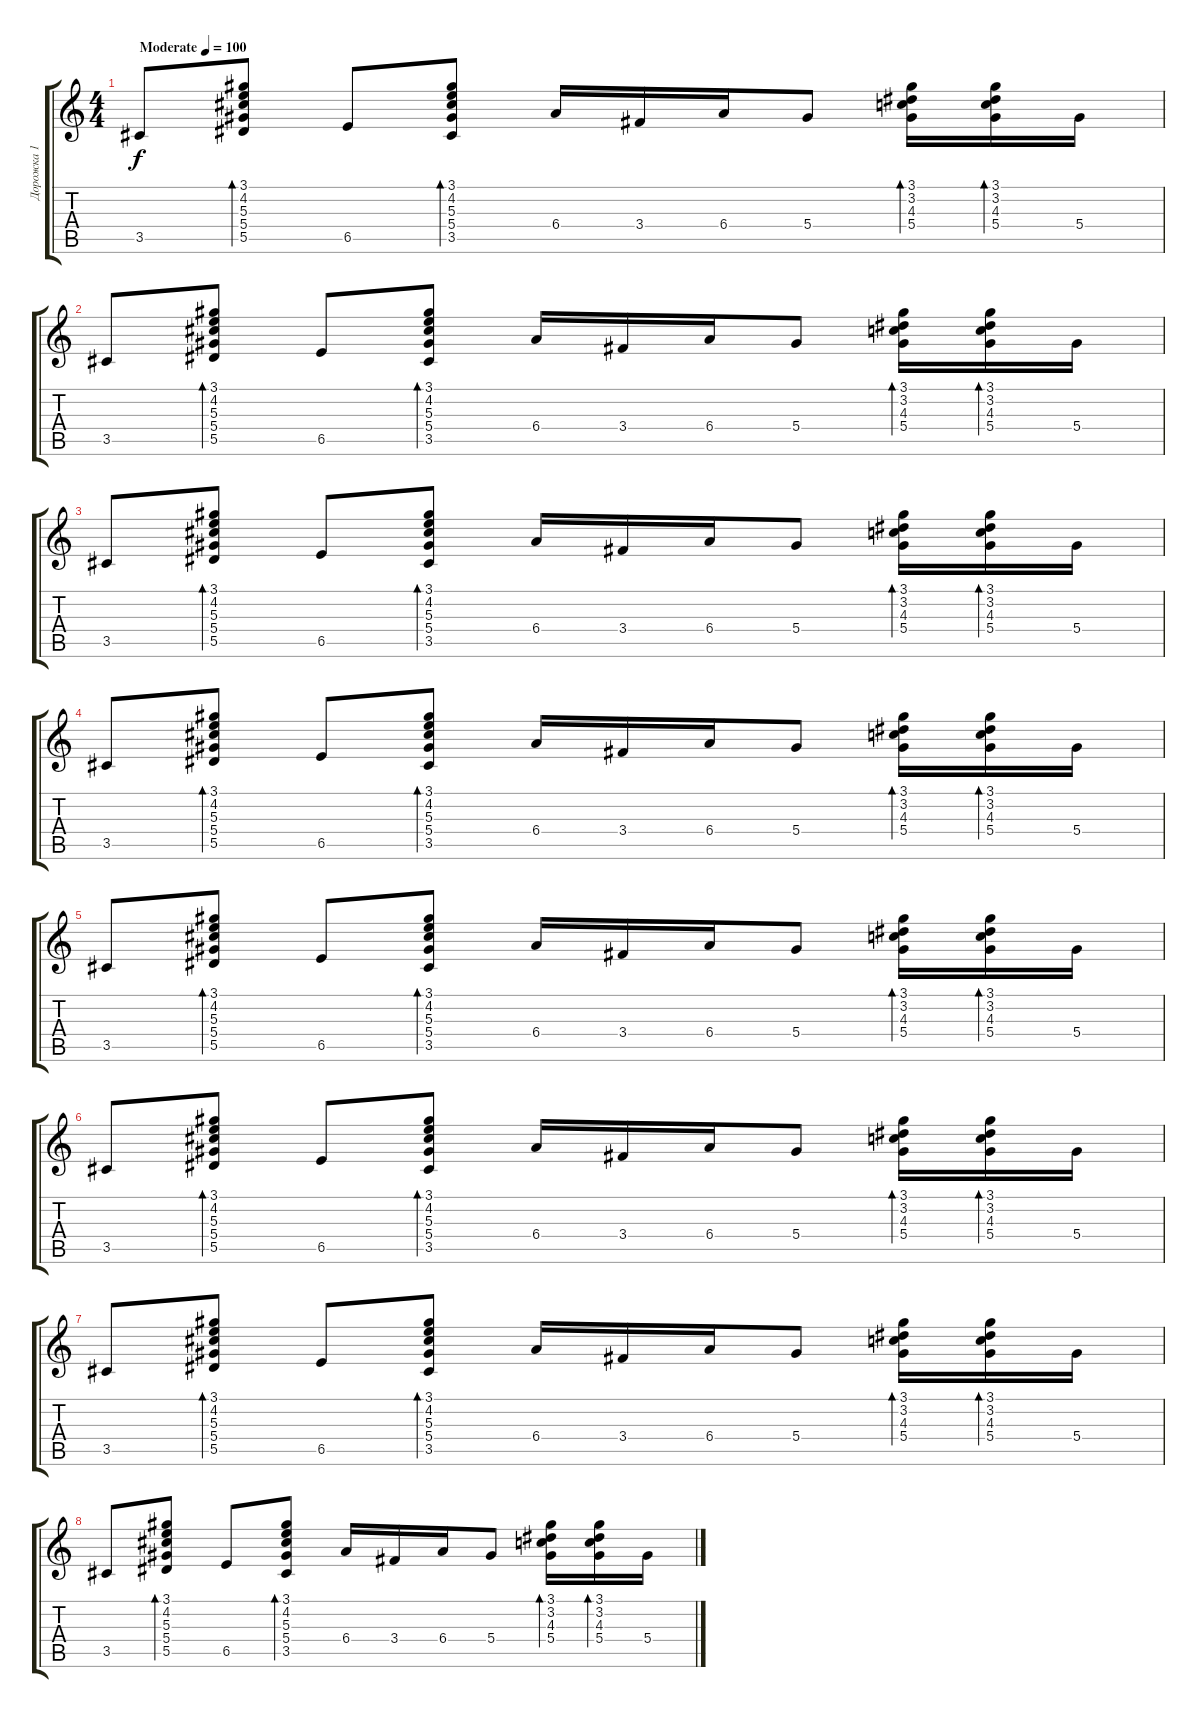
\track ("Дорожка 1" "Дорожка 1") {instrument acousticguitarsteel}
\staff {score tabs}
\tuning (F4 C4 Ab3 Eb3 Bb2 F2) {hide}
\ts (4 4)
\tempo (100 "Moderate")
\clef g2
\ks c
3.5.8{dy f instrument acousticguitarsteel} (3.1 4.2 5.3 5.4 5.5).8{bd 60} 6.5.8 (3.1 4.2 5.3 5.4 3.5).8{bd 60} 6.4.16 3.4.16 6.4.16 5.4.8 (3.1 3.2 4.3 5.4).16{bd 60} (3.1 3.2 4.3 5.4).16{bd 60} 5.4.16 |
3.5.8 (3.1 4.2 5.3 5.4 5.5).8{bd 60} 6.5.8 (3.1 4.2 5.3 5.4 3.5).8{bd 60} 6.4.16 3.4.16 6.4.16 5.4.8 (3.1 3.2 4.3 5.4).16{bd 60} (3.1 3.2 4.3 5.4).16{bd 60} 5.4.16 |
3.5.8 (3.1 4.2 5.3 5.4 5.5).8{bd 60} 6.5.8 (3.1 4.2 5.3 5.4 3.5).8{bd 60} 6.4.16 3.4.16 6.4.16 5.4.8 (3.1 3.2 4.3 5.4).16{bd 60} (3.1 3.2 4.3 5.4).16{bd 60} 5.4.16 |
3.5.8 (3.1 4.2 5.3 5.4 5.5).8{bd 60} 6.5.8 (3.1 4.2 5.3 5.4 3.5).8{bd 60} 6.4.16 3.4.16 6.4.16 5.4.8 (3.1 3.2 4.3 5.4).16{bd 60} (3.1 3.2 4.3 5.4).16{bd 60} 5.4.16 |
3.5.8 (3.1 4.2 5.3 5.4 5.5).8{bd 60} 6.5.8 (3.1 4.2 5.3 5.4 3.5).8{bd 60} 6.4.16 3.4.16 6.4.16 5.4.8 (3.1 3.2 4.3 5.4).16{bd 60} (3.1 3.2 4.3 5.4).16{bd 60} 5.4.16 |
3.5.8 (3.1 4.2 5.3 5.4 5.5).8{bd 60} 6.5.8 (3.1 4.2 5.3 5.4 3.5).8{bd 60} 6.4.16 3.4.16 6.4.16 5.4.8 (3.1 3.2 4.3 5.4).16{bd 60} (3.1 3.2 4.3 5.4).16{bd 60} 5.4.16 |
3.5.8 (3.1 4.2 5.3 5.4 5.5).8{bd 60} 6.5.8 (3.1 4.2 5.3 5.4 3.5).8{bd 60} 6.4.16 3.4.16 6.4.16 5.4.8 (3.1 3.2 4.3 5.4).16{bd 60} (3.1 3.2 4.3 5.4).16{bd 60} 5.4.16 |
3.5.8 (3.1 4.2 5.3 5.4 5.5).8{bd 60} 6.5.8 (3.1 4.2 5.3 5.4 3.5).8{bd 60} 6.4.16 3.4.16 6.4.16 5.4.8 (3.1 3.2 4.3 5.4).16{bd 60} (3.1 3.2 4.3 5.4).16{bd 60} 5.4.16
